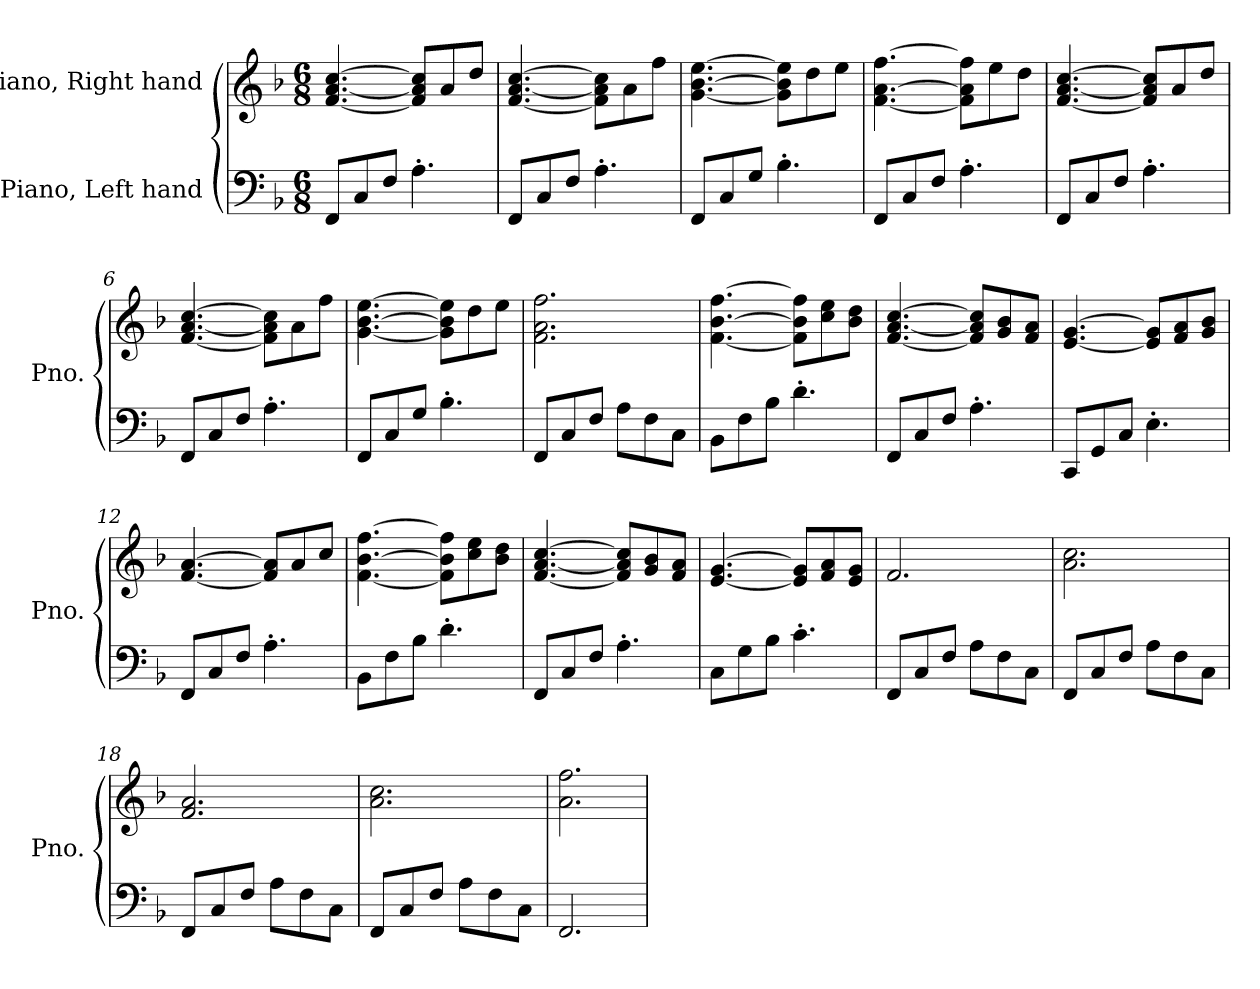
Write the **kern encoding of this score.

**kern	**kern
*part2	*part1
*staff2	*staff1
*I"Piano, Left hand	*I"Piano, Right hand
*I'Pno.	*I'Pno.
*clefF4	*clefG2
*k[b-]	*k[b-]
*M6/8	*M6/8
*MM120	*MM120
=1	=1
8FF/L	[4.f/ [4.a/ [4.cc/
8C/	.
8F/J	.
4.A'\	8f/] 8a/] 8cc/]L
.	8a/
.	8dd/J
=2	=2
8FF/L	[4.f/ [4.a/ [4.cc/
8C/	.
8F/J	.
4.A'\	8f\] 8a\] 8cc\]L
.	8a\
.	8ff\J
=3	=3
8FF/L	[4.g\ [4.b-\ [4.ee\
8C/	.
8G/J	.
4.B-'\	8g\] 8b-\] 8ee\]L
.	8dd\
.	8ee\J
=4	=4
8FF/L	[4.f\ [4.a\ [4.ff\
8C/	.
8F/J	.
4.A'\	8f\] 8a\] 8ff\]L
.	8ee\
.	8dd\J
=5	=5
8FF/L	[4.f/ [4.a/ [4.cc/
8C/	.
8F/J	.
4.A'\	8f/] 8a/] 8cc/]L
.	8a/
.	8dd/J
!!LO:LB:g=z
=6	=6
8FF/L	[4.f/ [4.a/ [4.cc/
8C/	.
8F/J	.
4.A'\	8f\] 8a\] 8cc\]L
.	8a\
.	8ff\J
=7	=7
8FF/L	[4.g\ [4.b-\ [4.ee\
8C/	.
8G/J	.
4.B-'\	8g\] 8b-\] 8ee\]L
.	8dd\
.	8ee\J
=8	=8
8FF/L	2.f\ 2.a\ 2.ff\
8C/	.
8F/J	.
8A\L	.
8F\	.
8C\J	.
=9	=9
8BB-\L	[4.f\ [4.b-\ [4.ff\
8F\	.
8B-\J	.
4.d'\	8f\] 8b-\] 8ff\]L
.	8cc\ 8ee\
.	8b-\ 8dd\J
=10	=10
8FF/L	[4.f/ [4.a/ [4.cc/
8C/	.
8F/J	.
4.A'\	8f/] 8a/] 8cc/]L
.	8g/ 8b-/
.	8f/ 8a/J
=11	=11
8CC/L	[4.e/ [4.g/
8GG/	.
8C/J	.
4.E'\	8e/] 8g/]L
.	8f/ 8a/
.	8g/ 8b-/J
!!LO:LB:g=z
=12	=12
8FF/L	[4.f/ [4.a/
8C/	.
8F/J	.
4.A'\	8f/] 8a/]L
.	8a/
.	8cc/J
=13	=13
8BB-\L	[4.f\ [4.b-\ [4.ff\
8F\	.
8B-\J	.
4.d'\	8f\] 8b-\] 8ff\]L
.	8cc\ 8ee\
.	8b-\ 8dd\J
=14	=14
8FF/L	[4.f/ [4.a/ [4.cc/
8C/	.
8F/J	.
4.A'\	8f/] 8a/] 8cc/]L
.	8g/ 8b-/
.	8f/ 8a/J
=15	=15
8C\L	[4.e/ [4.g/
8G\	.
8B-\J	.
4.c'\	8e/] 8g/]L
.	8f/ 8a/
.	8e/ 8g/J
=16	=16
8FF/L	2.f/
8C/	.
8F/J	.
8A\L	.
8F\	.
8C\J	.
=17	=17
8FF/L	2.a\ 2.cc\
8C/	.
8F/J	.
8A\L	.
8F\	.
8C\J	.
!!LO:LB:g=z
=18	=18
8FF/L	2.f/ 2.a/
8C/	.
8F/J	.
8A\L	.
8F\	.
8C\J	.
=19	=19
8FF/L	2.a\ 2.cc\
8C/	.
8F/J	.
8A\L	.
8F\	.
8C\J	.
=20	=20
2.FF/	2.a\ 2.ff\
=	=
*-	*-
